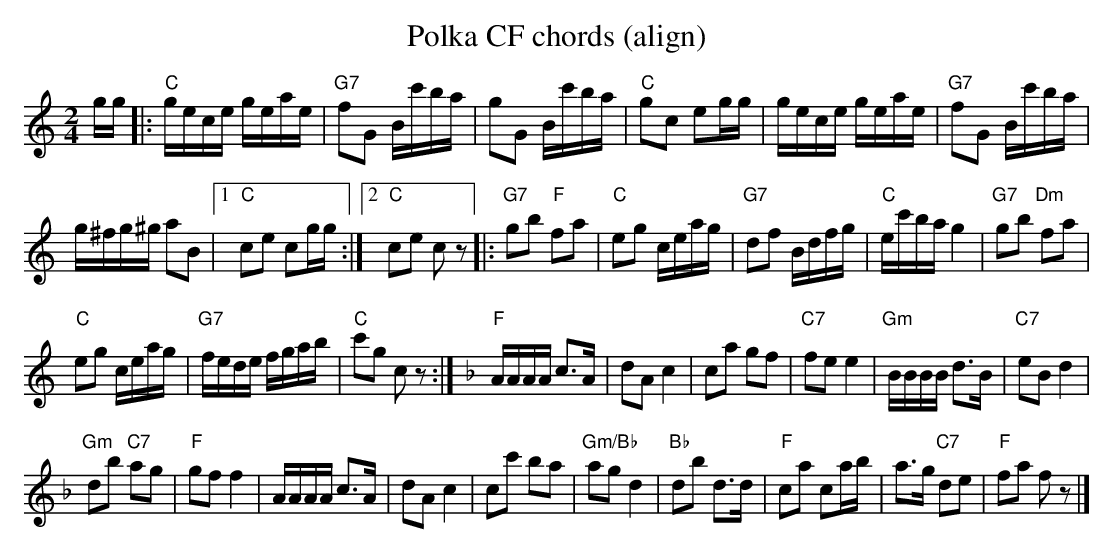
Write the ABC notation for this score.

X:1
T: Polka CF chords (align)
M:2/4
L:1/16
K:C %%MIDI gchordon
gg |: "C"gece geae | "G7"f2G2 Bc'ba | g2G2 Bc'ba |  "C"g2c2 e2gg | gece geae | "G7"f2G2 Bc'ba |
g^fg^g a2B2 |1 "C"c2e2 c2gg :|2 "C"c2e2 c2z2 |: "G7"g2b2 "F"f2a2 | "C"e2g2 ceag | "G7"d2f2 Bdfg | "C"ec'ba g4 | \
"G7"g2b2 "Dm"f2a2 |
 "C"e2g2 ceag | "G7"fede fgab | "C"c'2g2 c2z2 :| [K:F] "F"AAAA c3A | d2A2c4 | c2a2 g2f2 | \
"C7"f2e2e4 | "Gm"BBBB d3B | "C7"e2B2d4 |
 "Gm"d2b2 "C7"a2g2 | "F"g2f2f4 | AAAA c3A | d2A2 c4 | \
c2c'2 b2a2 | "Gm/Bb"a2g2d4 | "Bb"d2b2 d3d | "F"c2a2 c2ab | a3g "C7"d2e2 | "F"f2a2 f2z2 |]
